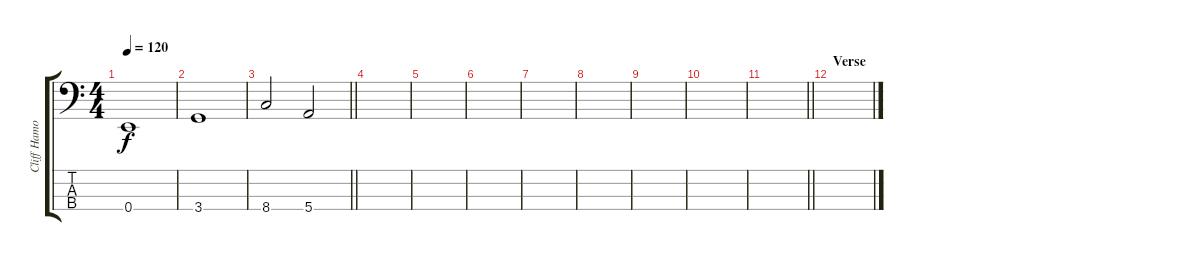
\track ("Cliff Hamony" "Cliff Hamo") {instrument electricbassfinger}
\staff {score tabs}
\tuning (G2 D2 A1 E1) {hide}
\ts (4 4)
\tempo 120
\clef f4
\ks c
0.4{t}.1{dy f} |
3.4.1 |
\barLineRight lightlight
8.4.2 5.4.2 |
\section ("" "")
|
|
|
|
|
|
|
\barLineRight lightlight
|
\section ("" "Verse")
